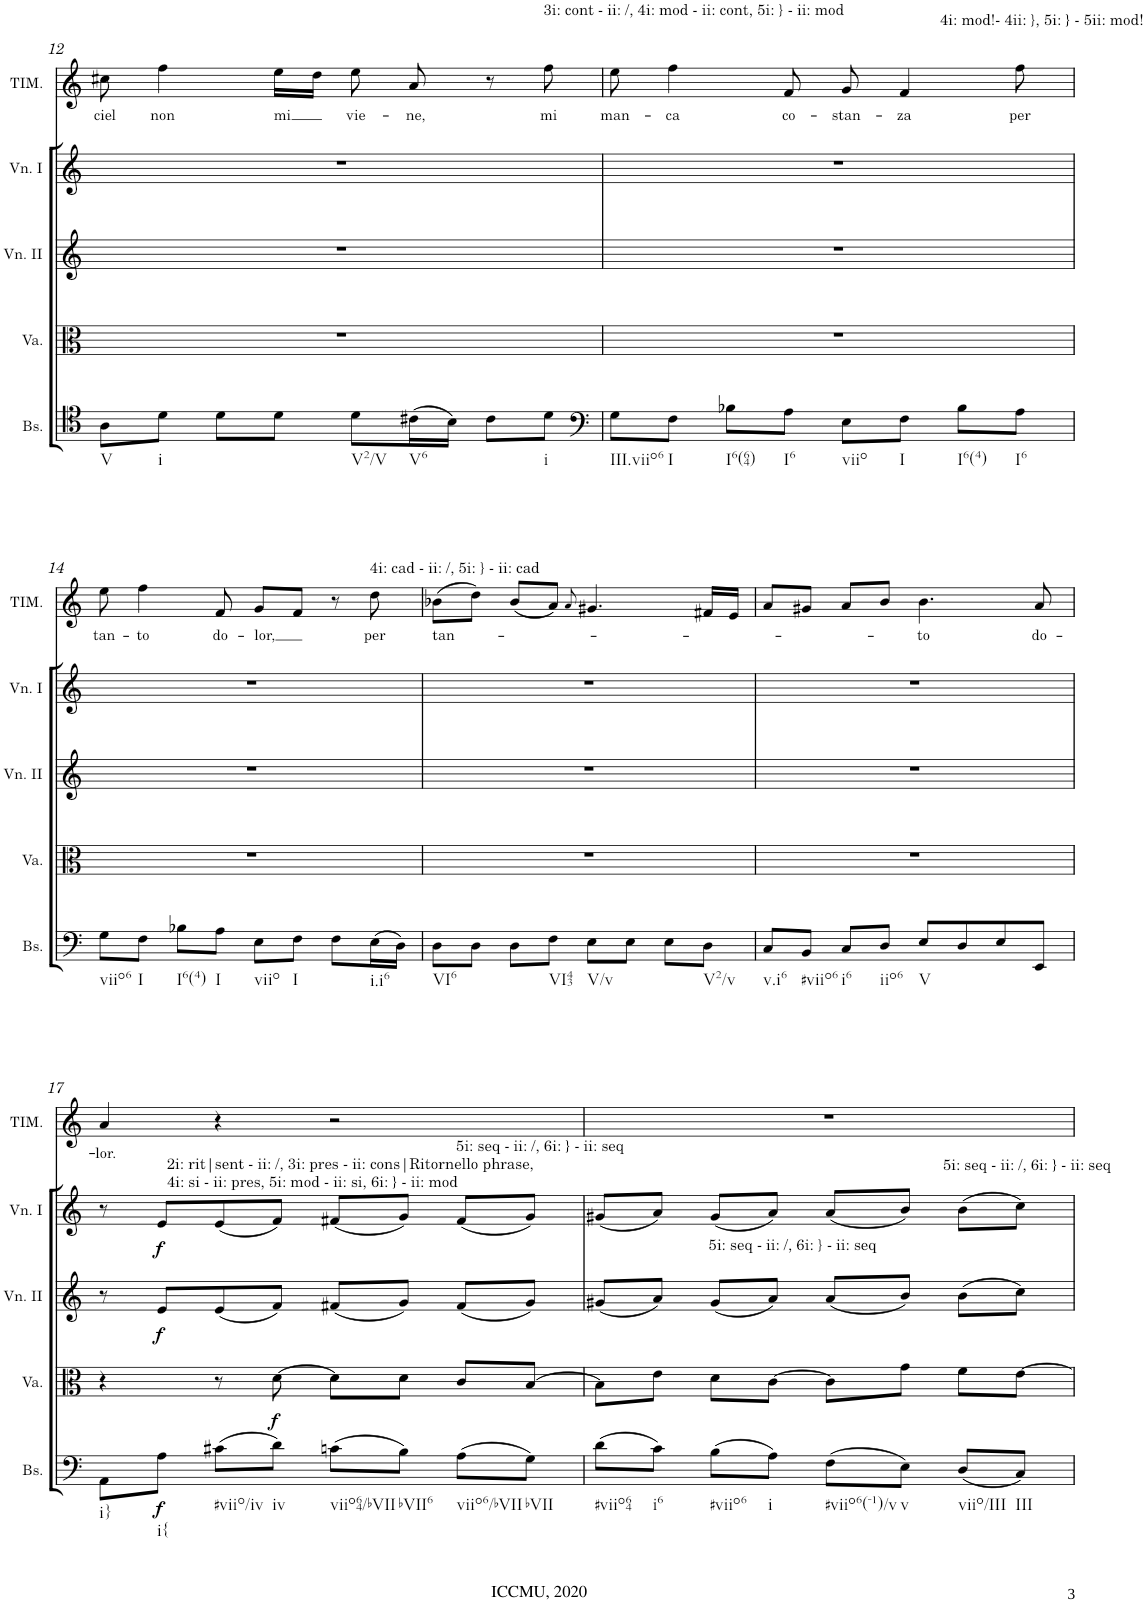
**kern	**dynam	**kern	**dynam	**kern	**dynam	**kern	**dynam	**kern	**text
*part5	*part5	*part4	*part4	*part3	*part3	*part2	*part2	*part1	*part1
*staff5	*staff5	*staff4	*staff4	*staff3	*staff3	*staff2	*staff2	*staff1	*staff1
*I"Basso	*	*I"Viola	*	*I"Violino II	*	*I"Violino I	*	*I"TIMANTE	*
*I'Bs.	*	*I'Va.	*	*I'Vn. II	*	*I'Vn. I	*	*I'TIM.	*
!!LO:PB:g=z
*clefF4	*	*clefC3	*	*clefG2	*	*clefG2	*	*clefG2	*
*k[]	*	*k[]	*	*k[]	*	*k[]	*	*k[]	*
*M4/4	*	*M4/4	*	*M4/4	*	*M4/4	*	*M4/4	*
*met(c)	*	*met(c)	*	*met(c)	*	*met(c)	*	*met(c)	*
=12	=12	=12	=12	=12	=12	=12	=12	=12	=12
!LO:TX:b:t=V	!	!	!	!	!	!	!	!	!
!	!	!	!	!	!	!	!	!	!LO:LY:b
8A\L	.	1r	.	1r	.	1r	.	8cc#X\	ciel
!LO:TX:b:t=i	!	!	!	!	!	!	!	!	!
!	!	!	!	!	!	!	!	!	!LO:LY:b
8d\J	.	.	.	.	.	.	.	4ff\	non
8d\L	.	.	.	.	.	.	.	.	.
!	!	!	!	!	!	!	!	!	!LO:LY:b
8d\J	.	.	.	.	.	.	.	16ee\LL	mi
.	.	.	.	.	.	.	.	16dd\JJ	.
!LO:TX:b:t=V2/V	!	!	!	!	!	!	!	!	!
!	!	!	!	!	!	!	!	!	!LO:LY:b
8d\L	.	.	.	.	.	.	.	8ee\	vie-
!LO:TX:b:t=V6	!	!	!	!	!	!	!	!	!
!	!	!	!	!	!	!	!	!	!LO:LY:b
(>16c#X\L	.	.	.	.	.	.	.	8a/	-ne,
16B\JJ)	.	.	.	.	.	.	.	.	.
8c#\L	.	.	.	.	.	.	.	8r	.
!	!	!	!	!	!	!	!	!LO:TX:a:t=3i&colon; cont - ii&colon; /, 4i&colon; mod - ii&colon; cont, 5i&colon; } - ii&colon; mod	!
!LO:TX:b:t=i	!	!	!	!	!	!	!	!	!
!	!	!	!	!	!	!	!	!	!LO:LY:b
8d\J	.	.	.	.	.	.	.	8ff\	mi
=13	=13	=13	=13	=13	=13	=13	=13	=13	=13
!LO:TX:b:t=III.viio6	!	!	!	!	!	!	!	!	!
!	!	!	!	!	!	!	!	!	!LO:LY:b
8G\L	.	1r	.	1r	.	1r	.	8ee\	man-
!LO:TX:b:t=I	!	!	!	!	!	!	!	!	!
!	!	!	!	!	!	!	!	!	!LO:LY:b
8F\J	.	.	.	.	.	.	.	4ff\	-ca
!LO:TX:b:t=I6(64)	!	!	!	!	!	!	!	!	!
8B-X\L	.	.	.	.	.	.	.	.	.
!LO:TX:b:t=I6	!	!	!	!	!	!	!	!	!
!	!	!	!	!	!	!	!	!	!LO:LY:b
8A\J	.	.	.	.	.	.	.	8f/	co-
!LO:TX:b:t=viio	!	!	!	!	!	!	!	!	!
!	!	!	!	!	!	!	!	!	!LO:LY:b
8E\L	.	.	.	.	.	.	.	8g/	-stan-
!LO:TX:b:t=I	!	!	!	!	!	!	!	!	!
!	!	!	!	!	!	!	!	!	!LO:LY:b
8F\J	.	.	.	.	.	.	.	4f/	-za
!LO:TX:b:t=I6(4)	!	!	!	!	!	!	!	!	!
8B-\L	.	.	.	.	.	.	.	.	.
!	!	!	!	!	!	!	!	!LO:TX:a:t=4i&colon; mod!- 4ii&colon; }, 5i&colon; } - 5ii&colon; mod!	!
!LO:TX:b:t=I6	!	!	!	!	!	!	!	!	!
!	!	!	!	!	!	!	!	!	!LO:LY:b
8A\J	.	.	.	.	.	.	.	8ff\	per
!!LO:LB:g=z
=14	=14	=14	=14	=14	=14	=14	=14	=14	=14
!LO:TX:b:t=viio6	!	!	!	!	!	!	!	!	!
!	!	!	!	!	!	!	!	!	!LO:LY:b
8G\L	.	1r	.	1r	.	1r	.	8ee\	tan-
!LO:TX:b:t=I	!	!	!	!	!	!	!	!	!
!	!	!	!	!	!	!	!	!	!LO:LY:b
8F\J	.	.	.	.	.	.	.	4ff\	-to
!LO:TX:b:t=I6(4)	!	!	!	!	!	!	!	!	!
8B-X\L	.	.	.	.	.	.	.	.	.
!LO:TX:b:t=I	!	!	!	!	!	!	!	!	!
!	!	!	!	!	!	!	!	!	!LO:LY:b
8A\J	.	.	.	.	.	.	.	8f/	do-
!LO:TX:b:t=viio	!	!	!	!	!	!	!	!	!
!	!	!	!	!	!	!	!	!	!LO:LY:b
8E\L	.	.	.	.	.	.	.	8g/L	-lor,
!LO:TX:b:t=I	!	!	!	!	!	!	!	!	!
8F\J	.	.	.	.	.	.	.	8f/J	.
8F\L	.	.	.	.	.	.	.	8r	.
!	!	!	!	!	!	!	!	!LO:TX:a:t=4i&colon; cad - ii&colon; /, 5i&colon; } - ii&colon; cad	!
!LO:TX:b:t=i.i6	!	!	!	!	!	!	!	!	!
!	!	!	!	!	!	!	!	!	!LO:LY:b
(>16E\L	.	.	.	.	.	.	.	8dd\	per
16D\JJ)	.	.	.	.	.	.	.	.	.
=15	=15	=15	=15	=15	=15	=15	=15	=15	=15
!LO:TX:b:t=VI6	!	!	!	!	!	!	!	!	!
!	!	!	!	!	!	!	!	!	!LO:LY:b
8D\L	.	1r	.	1r	.	1r	.	(>8b-X\L	tan-
8D\J	.	.	.	.	.	.	.	8dd\J)	.
8D\L	.	.	.	.	.	.	.	(<8b-/L	.
!LO:TX:b:t=VI43	!	!	!	!	!	!	!	!	!
8F\J	.	.	.	.	.	.	.	8a/J)	.
.	.	.	.	.	.	.	.	8qa/	.
!LO:TX:b:t=V/v	!	!	!	!	!	!	!	!	!
8E\L	.	.	.	.	.	.	.	4.g#X/	.
8E\J	.	.	.	.	.	.	.	.	.
8E\L	.	.	.	.	.	.	.	.	.
!LO:TX:b:t=V2/v	!	!	!	!	!	!	!	!	!
8D\J	.	.	.	.	.	.	.	16f#X/LL	.
.	.	.	.	.	.	.	.	16e/JJ	.
=16	=16	=16	=16	=16	=16	=16	=16	=16	=16
!LO:TX:b:t=v.i6	!	!	!	!	!	!	!	!	!
8C/L	.	1r	.	1r	.	1r	.	8a/L	.
!LO:TX:b:t=#viio6	!	!	!	!	!	!	!	!	!
8BB/J	.	.	.	.	.	.	.	8g#X/J	.
!LO:TX:b:t=i6	!	!	!	!	!	!	!	!	!
8C/L	.	.	.	.	.	.	.	8a/L	.
!LO:TX:b:t=iio6	!	!	!	!	!	!	!	!	!
8D/J	.	.	.	.	.	.	.	8b/J	.
!LO:TX:b:t=V	!	!	!	!	!	!	!	!	!
!	!	!	!	!	!	!	!	!	!LO:LY:b
8E/L	.	.	.	.	.	.	.	4.b\	-to
8D/	.	.	.	.	.	.	.	.	.
8E/	.	.	.	.	.	.	.	.	.
!	!	!	!	!	!	!	!	!	!LO:LY:b
8EE/J	.	.	.	.	.	.	.	8a/	do-
!!LO:LB:g=z
=17	=17	=17	=17	=17	=17	=17	=17	=17	=17
!LO:TX:b:t=i}	!	!	!	!	!	!	!	!	!
!	!	!	!	!	!	!	!	!	!LO:LY:b
8AA\L	.	4r	.	8r	.	8r	.	4a/	-lor.
!	!	!	!	!	!	!LO:TX:a:t=2i&colon; rit|sent - ii&colon; /, 3i&colon; pres - ii&colon; cons|Ritornello phrase,	!	!	!
!	!	!	!	!	!	!LO:TX:a:t=4i&colon; si - ii&colon; pres, 5i&colon; mod&nbsp;- ii&colon; si, 6i&colon; } - ii&colon;&nbsp;mod	!	!	!
!LO:TX:b:t=i{	!	!	!	!	!	!	!	!	!
!	!LO:DY:b	!	!	!	!LO:DY:b	!	!LO:DY:b	!	!
8A\J	f	.	.	8e/L	f	8e/L	f	.	.
!LO:TX:b:t=#viio/iv	!	!	!	!	!	!	!	!	!
(>8c#X\L	.	8r	.	(<8e/	.	(<8e/	.	4r	.
!LO:TX:b:t=iv	!	!	!	!	!	!	!	!	!
!	!	!	!LO:DY:b	!	!	!	!	!	!
8d\J)	.	[8d\	f	8f/J)	.	8f/J)	.	.	.
!LO:TX:b:t=viio64/bVII	!	!	!	!	!	!	!	!	!
(>8cn\L	.	8d\L]	.	(<8f#X/L	.	(<8f#X/L	.	2r	.
!LO:TX:b:t=bVII6	!	!	!	!	!	!	!	!	!
8B\J)	.	8d\J	.	8g/J)	.	8g/J)	.	.	.
!	!	!	!	!	!	!LO:TX:a:t=5i&colon; seq - ii&colon; /, 6i&colon; } - ii&colon; seq	!	!	!
!LO:TX:b:t=viio6/bVII	!	!	!	!	!	!	!	!	!
(>8A\L	.	8c/L	.	(<8f#/L	.	(<8f#/L	.	.	.
!LO:TX:b:t=bVII	!	!	!	!	!	!	!	!	!
8G\J)	.	[8B/J	.	8g/J)	.	8g/J)	.	.	.
=18	=18	=18	=18	=18	=18	=18	=18	=18	=18
!LO:TX:b:t=#viio64	!	!	!	!	!	!	!	!	!
(>8d\L	.	8B\L]	.	(<8g#X/L	.	(<8g#X/L	.	1r	.
!LO:TX:b:t=i6	!	!	!	!	!	!	!	!	!
8c\J)	.	8e\J	.	8a/J)	.	8a/J)	.	.	.
!	!	!	!	!	!	!LO:TX:b:t=5i&colon; seq - ii&colon; /, 6i&colon; } - ii&colon; seq	!	!	!
!LO:TX:b:t=#viio6	!	!	!	!	!	!	!	!	!
(>8B\L	.	8d\L	.	(<8g#/L	.	(<8g#/L	.	.	.
!LO:TX:b:t=i	!	!	!	!	!	!	!	!	!
8A\J)	.	[8c\J	.	8a/J)	.	8a/J)	.	.	.
!LO:TX:b:t=#viio6(-1)/v	!	!	!	!	!	!	!	!	!
(>8F\L	.	8c\L]	.	(<8a/L	.	(<8a/L	.	.	.
!LO:TX:b:t=v	!	!	!	!	!	!	!	!	!
8E\J)	.	8g\J	.	8b/J)	.	8b/J)	.	.	.
!	!	!	!	!	!	!LO:TX:a:t=5i&colon; seq - ii&colon; /, 6i&colon; } - ii&colon; seq	!	!	!
!LO:TX:b:t=viio/III	!	!	!	!	!	!	!	!	!
(<8D/L	.	8f\L	.	(>8b\L	.	(>8b\L	.	.	.
!LO:TX:b:t=III	!	!	!	!	!	!	!	!	!
8C/J)	.	[8e\J	.	8cc\J)	.	8cc\J)	.	.	.
=	=	=	=	=	=	=	=	=	=
*-	*-	*-	*-	*-	*-	*-	*-	*-	*-
